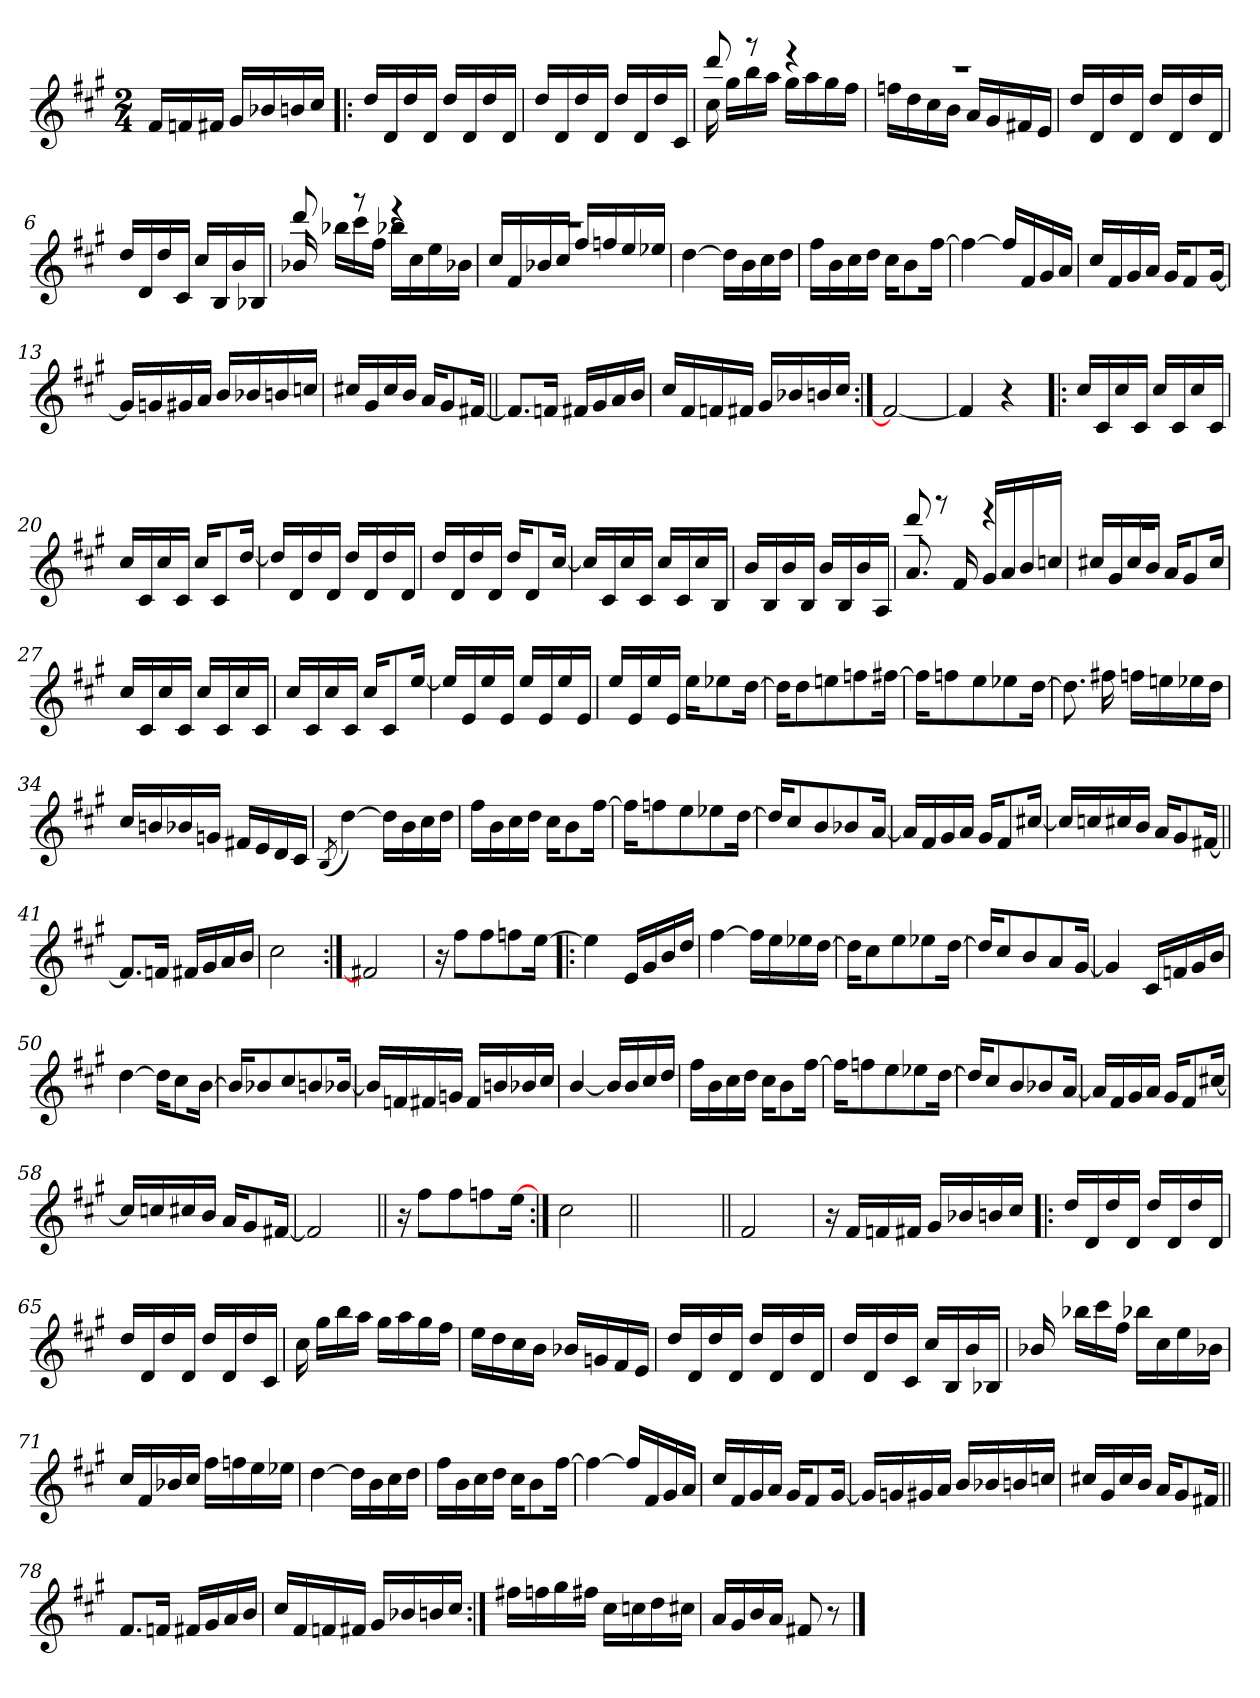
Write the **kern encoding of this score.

**kern
*part1
*staff1
*clefG2
*k[f#c#g#]
*A:
*M2/4
=
16f#/LL
16fn/
16f#X/JJ
16g#/LL
16b-X/
16bn/
16cc#/JJ
=1!|:
16dd/LL
16d/
16dd/
16d/JJ
16dd/LL
16d/
16dd/
16d/JJ
=2
16dd/LL
16d/
16dd/
16d/JJ
16dd/LL
16d/
16dd/
16c#/JJ
=3
*^
16cc#\	8ddd!/
16gg#!\LL	.
16bb!\	8rfff
16aa!\JJ	.
16gg#!\LL	4reee
16aa!\	.
16gg#!\	.
16ff#!\JJ	.
!!LO:LB:g=z	!!
=4	=4
16ffn!\LL	2rccc
16dd!\	.
16cc#!\	.
16b!\JJ	.
16a!/LL	.
16g#!/	.
16f#X!/	.
16e!/JJ	.
*v	*v
=5
16dd/LL
16d/
16dd/
16d/JJ
16dd/LL
16d/
16dd/
16d/JJ
=6
16dd/LL
16d/
16dd/
16c#/JJ
16cc#/LL
16B/
16b/
16B-X/JJ
=7
*^
16b-X/	8ddd!/
16bb-X!\LL	.
16ccc#!\	8rfff
16ff#!\JJ	.
16bb-X!\LL	4reee
16cc#!\	.
16ee!\	.
16b-X!\JJ	.
=8	=8
16cc#!/LL	2rccc
16f#!/	.
16b-X!/	.
16cc#!/JJ	.
16ff#!/LL	.
16ffn!/	.
16ee!/	.
16ee-X!/JJ	.
*v	*v
!!LO:LB:g=z
=9
[4dd\
16dd\LL]
16b\
16cc#\
16dd\JJ
=10
16ff#\LL
16b\
16cc#\
16dd\JJ
16cc#\KL
8b\
[16ff#\Jk
=11
4ff#\_
16ff#/LL]
16f#/
16g#/
16a/JJ
=12
16cc#/LL
16f#/
16g#/
16a/JJ
16g#/KL
8f#/
[16g#/Jk
=13
16g#/LL]
16gn/
16g#X/
16a/JJ
16b/LL
16b-X/
16bn/
16ccn/JJ
!!LO:LB:g=z
=14
16cc#X/LL
16g#/
16cc#/
16b/JJ
16a/KL
8g#/
[16f#X/Jk
=15||
8.f#/L]
16fn/Jk
16f#X/LL
16g#/
16a/
16b/JJ
=16
16cc#/LL
16f#/
16fn/
16f#X/JJ
16g#/LL
16b-X/
16bn/
16cc#/JJ
=17:|!
2f#/_
=18
4f#/]
4r
!!LO:LB:g=z
=19!|:
16cc#/LL
16c#/
16cc#/
16c#/JJ
16cc#/LL
16c#/
16cc#/
16c#/JJ
=20
16cc#/LL
16c#/
16cc#/
16c#/JJ
16cc#/KL
8c#/
[16dd/Jk
=21
16dd/LL]
16d/
16dd/
16d/JJ
16dd/LL
16d/
16dd/
16d/JJ
=22
16dd/LL
16d/
16dd/
16d/JJ
16dd/KL
8d/
[16cc#/Jk
=23
16cc#/LL]
16c#/
16cc#/
16c#/JJ
16cc#/LL
16c#/
16cc#/
16B/JJ
!!LO:LB:g=z
=24
16b/LL
16B/
16b/
16B/JJ
16b/LL
16B/
16b/
16A/JJ
=25
*^
8.a/	8ddd!/
.	8rfff
16f#!/	.
16g#!/LL	4reee
16a!/	.
16b!/	.
16ccn!/JJ	.
=26	=26
16cc#X!/LL	2rccc
16g#!/	.
16cc#!/	.
16b!/JJ	.
16a!/KL	.
8g#!/	.
16cc#!/Jk	.
*v	*v
=27
16cc#/LL
16c#/
16cc#/
16c#/JJ
16cc#/LL
16c#/
16cc#/
16c#/JJ
=28
16cc#/LL
16c#/
16cc#/
16c#/JJ
16cc#/KL
8c#/
[16ee/Jk
!!LO:LB:g=z
=29
16ee/LL]
16e/
16ee/
16e/JJ
16ee/LL
16e/
16ee/
16e/JJ
=30
16ee/LL
16e/
16ee/
16e/JJ
16ee\KL
8ee-X\
[16dd\Jk
=31
16dd\KL]
8dd\
8een\
8ffn\
[16ff#X\Jk
=32
16ff#\KL]
8ffn\
8ee\
8ee-X\
[16dd\Jk
=33
8.dd\]
16ff#X!\
16ffn!\LL
16een!\
16ee-X!\
16dd!\JJ
!!LO:LB:g=z
=34
16cc#!/LL
16bn!/
16b-X!/
16gn!/JJ
16f#X!/LL
16e!/
16d!/
16c#!/JJ
=35
(>8qB/
[4dd\)
16dd\LL]
16b\
16cc#\
16dd\JJ
=36
16ff#\LL
16b\
16cc#\
16dd\JJ
16cc#\KL
8b\
[16ff#\Jk
=37
16ff#\KL]
8ffn\
8ee\
8ee-X\
[16dd\Jk
=38
16dd/KL]
8cc#/
8b/
8b-X/
[16a/Jk
!!LO:LB:g=z
=39
16a/LL]
16f#/
16g#/
16a/JJ
16g#/KL
8f#/
[16cc#X/Jk
=40
16cc#/LL]
16ccn/
16cc#X/
16b/JJ
16a/KL
8g#/
[16f#X/Jk
=41||
8.f#/L]
16fn/Jk
16f#X/LL
16g#/
16a/
16b/JJ
=42
2cc#\
=43:|!
2f#X/]
=44
16r
8ff#\L
8ff#\
8ffn\
[16ee\Jk
!!LO:LB:g=z
=45!|:
4ee\]
16e/LL
16g#/
16b/
16dd/JJ
=46
[4ff#\
16ff#\LL]
16ee\
16ee-X\
[16dd\JJ
=47
16dd\KL]
8cc#\
8ee\
8ee-X\
[16dd\Jk
=48
16dd/KL]
8cc#/
8b/
8a/
[16g#/Jk
=49
4g#/]
16c#/LL
16fn/
16g#/
16b/JJ
=50
[4dd\
16dd\KL]
8cc#\
[16b\Jk
!!LO:PB:g=z
=51
16bn/KL]
8b-X/
8cc#/
8bn/
[16b-X/Jk
=52
16b-/LL]
16fn/
16f#X/
16gn/JJ
16f#/LL
16bn/
16b-X/
16cc#/JJ
=53
[4b/
16b/LL]
16b/
16cc#/
16dd/JJ
=54
16ff#\LL
16b\
16cc#\
16dd\JJ
16cc#\KL
8b\
[16ff#\Jk
=55
16ff#\KL]
8ffn\
8ee\
8ee-X\
[16dd\Jk
=56
16dd/KL]
8cc#/
8b/
8b-X/
[16a/Jk
!!LO:LB:g=z
=57
16a/LL]
16f#/
16g#/
16a/JJ
16g#/KL
8f#/
[16cc#X/Jk
=58
16cc#/LL]
16ccn/
16cc#X/
16b/JJ
16a/KL
8g#/
[16f#X/Jk
=59
2f#/]
=60||
16r
8ff#\L
8ff#\
8ffn\
[16ee\Jk
=61:|!
2cc#\
=61X611||
2ryy
!!LO:LB:g=z
=62||
2f#/
=63
16r
16f#/LL
16fn/
16f#X/JJ
16g#/LL
16b-X/
16bn/
16cc#/JJ
=64!|:
16dd/LL
16d/
16dd/
16d/JJ
16dd/LL
16d/
16dd/
16d/JJ
=65
16dd/LL
16d/
16dd/
16d/JJ
16dd/LL
16d/
16dd/
16c#/JJ
=66
16cc#\
16gg#!\LL
16bb!\
16aa!\JJ
16gg#!\LL
16aa!\
16gg#!\
16ff#!\JJ
!!LO:LB:g=z
=67
16ee!\LL
16dd!\
16cc#!\
16b!\JJ
16b-X!/LL
16gn!/
16f#!/
16e!/JJ
=68
16dd/LL
16d/
16dd/
16d/JJ
16dd/LL
16d/
16dd/
16d/JJ
=69
16dd/LL
16d/
16dd/
16c#/JJ
16cc#/LL
16B/
16b/
16B-X/JJ
=70
16b-X/
16bb-X!\LL
16ccc#!\
16ff#!\JJ
16bb-X!\LL
16cc#!\
16ee!\
16b-X!\JJ
=71
16cc#!/LL
16f#!/
16b-X!/
16cc#!/JJ
16ff#!\LL
16ffn!\
16ee!\
16ee-X!\JJ
!!LO:LB:g=z
=72
[4dd\
16dd\LL]
16b\
16cc#\
16dd\JJ
=73
16ff#\LL
16b\
16cc#\
16dd\JJ
16cc#\KL
8b\
[16ff#\Jk
=74
4ff#\_
16ff#/LL]
16f#/
16g#/
16a/JJ
=75
16cc#/LL
16f#/
16g#/
16a/JJ
16g#/KL
8f#/
[16g#/Jk
=76
16g#/LL]
16gn/
16g#X/
16a/JJ
16b/LL
16b-X/
16bn/
16ccn/JJ
!!LO:LB:g=z
=77
16cc#X/LL
16g#/
16cc#/
16b/JJ
16a/KL
8g#/
16f#X/Jk
=78||
8.f#/L
16fn/Jk
16f#X/LL
16g#/
16a/
16b/JJ
=79
16cc#/LL
16f#/
16fn/
16f#X/JJ
16g#/LL
16b-X/
16bn/
16cc#/JJ
=80:|!
16ff#X\LL
16ffn\
16gg#\
16ff#X\JJ
16cc#\LL
16ccn\
16dd\
16cc#X\JJ
=81
16a/LL
16g#/
16b/
16a/JJ
8f#X/
8r
==
*-
